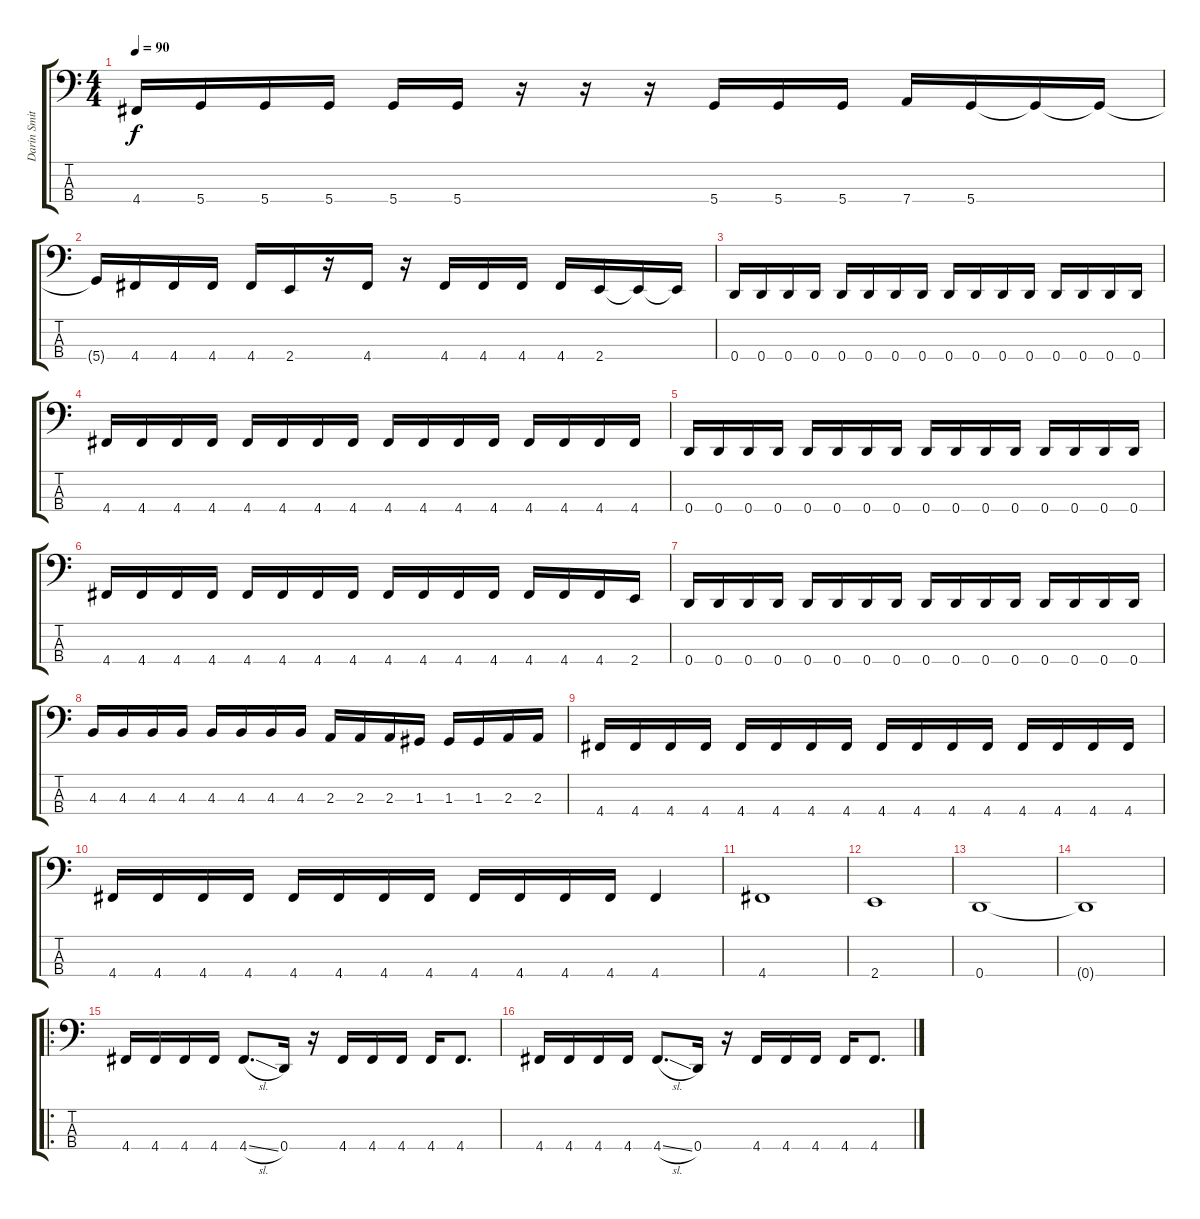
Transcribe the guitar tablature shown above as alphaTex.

\track ("Darin Smith" "Darin Smit") {instrument electricbassfinger}
\staff {score tabs}
\tuning (F2 C2 G1 D1) {hide}
\ts (4 4)
\tempo 90
\clef f4
\ks c
4.4{t}.16{dy f} 5.4.16 5.4.16 5.4.16 5.4.16 5.4.16 r.16 r.16 r.16 5.4.16 5.4.16 5.4.16 7.4.16 5.4.16 5.4{t}.16 5.4{t}.16 |
5.4{t}.16 4.4.16 4.4.16 4.4.16 4.4.16 2.4.16 r.16 4.4.16 r.16 4.4.16 4.4.16 4.4.16 4.4.16 2.4.16 2.4{t}.16 2.4{t}.16 |
0.4.16 0.4.16 0.4.16 0.4.16 0.4.16 0.4.16 0.4.16 0.4.16 0.4.16 0.4.16 0.4.16 0.4.16 0.4.16 0.4.16 0.4.16 0.4.16 |
4.4.16 4.4.16 4.4.16 4.4.16 4.4.16 4.4.16 4.4.16 4.4.16 4.4.16 4.4.16 4.4.16 4.4.16 4.4.16 4.4.16 4.4.16 4.4.16 |
0.4.16 0.4.16 0.4.16 0.4.16 0.4.16 0.4.16 0.4.16 0.4.16 0.4.16 0.4.16 0.4.16 0.4.16 0.4.16 0.4.16 0.4.16 0.4.16 |
4.4.16 4.4.16 4.4.16 4.4.16 4.4.16 4.4.16 4.4.16 4.4.16 4.4.16 4.4.16 4.4.16 4.4.16 4.4.16 4.4.16 4.4.16 2.4.16 |
0.4.16 0.4.16 0.4.16 0.4.16 0.4.16 0.4.16 0.4.16 0.4.16 0.4.16 0.4.16 0.4.16 0.4.16 0.4.16 0.4.16 0.4.16 0.4.16 |
4.3.16 4.3.16 4.3.16 4.3.16 4.3.16 4.3.16 4.3.16 4.3.16 2.3.16 2.3.16 2.3.16 1.3.16 1.3.16 1.3.16 2.3.16 2.3.16 |
4.4.16 4.4.16 4.4.16 4.4.16 4.4.16 4.4.16 4.4.16 4.4.16 4.4.16 4.4.16 4.4.16 4.4.16 4.4.16 4.4.16 4.4.16 4.4.16 |
4.4.16 4.4.16 4.4.16 4.4.16 4.4.16 4.4.16 4.4.16 4.4.16 4.4.16 4.4.16 4.4.16 4.4.16 4.4.4 |
4.4.1 |
2.4.1 |
0.4.1 |
0.4{t}.1 |
\ro
4.4.16{volume 12} 4.4.16 4.4.16 4.4.16 4.4{sl}.8{d} 0.4.16 r.16 4.4.16 4.4.16 4.4.16 4.4.16 4.4.8{d} |
4.4.16 4.4.16 4.4.16 4.4.16 4.4{sl}.8{d} 0.4.16 r.16 4.4.16 4.4.16 4.4.16 4.4.16 4.4.8{d}
